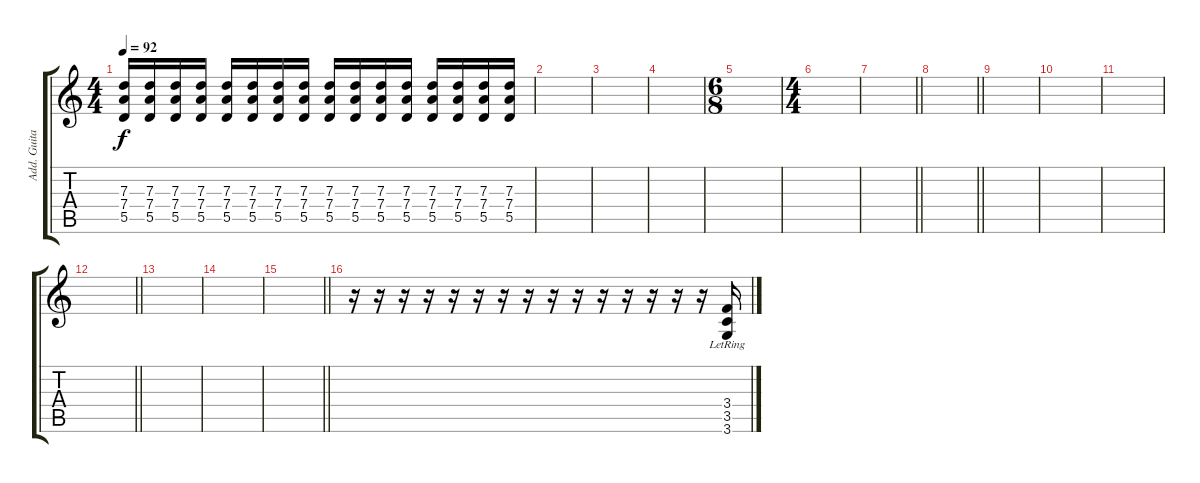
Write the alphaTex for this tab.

\track ("Add. Guitar 2" "Add. Guita") {instrument distortionguitar}
\staff {score tabs}
\tuning (E4 B3 G3 D3 A2 E2) {hide}
\ts (4 4)
\tempo 92
\clef g2
\ks c
(7.3 7.4 5.5).16{dy f} (7.3 7.4 5.5).16 (7.3 7.4 5.5).16 (7.3 7.4 5.5).16 (7.3 7.4 5.5).16 (7.3 7.4 5.5).16 (7.3 7.4 5.5).16 (7.3 7.4 5.5).16 (7.3 7.4 5.5).16 (7.3 7.4 5.5).16 (7.3 7.4 5.5).16 (7.3 7.4 5.5).16 (7.3 7.4 5.5).16 (7.3 7.4 5.5).16 (7.3 7.4 5.5).16 (7.3 7.4 5.5).16 |
|
|
|
\ts (6 8)
|
\ts (4 4)
|
\barLineRight lightlight
|
\barLineRight lightlight
|
|
|
|
\barLineRight lightlight
|
|
|
\barLineRight lightlight
|
r.16 r.16 r.16 r.16 r.16 r.16 r.16 r.16 r.16 r.16 r.16 r.16 r.16 r.16 r.16 (3.4{lr} 3.5 3.6).16
